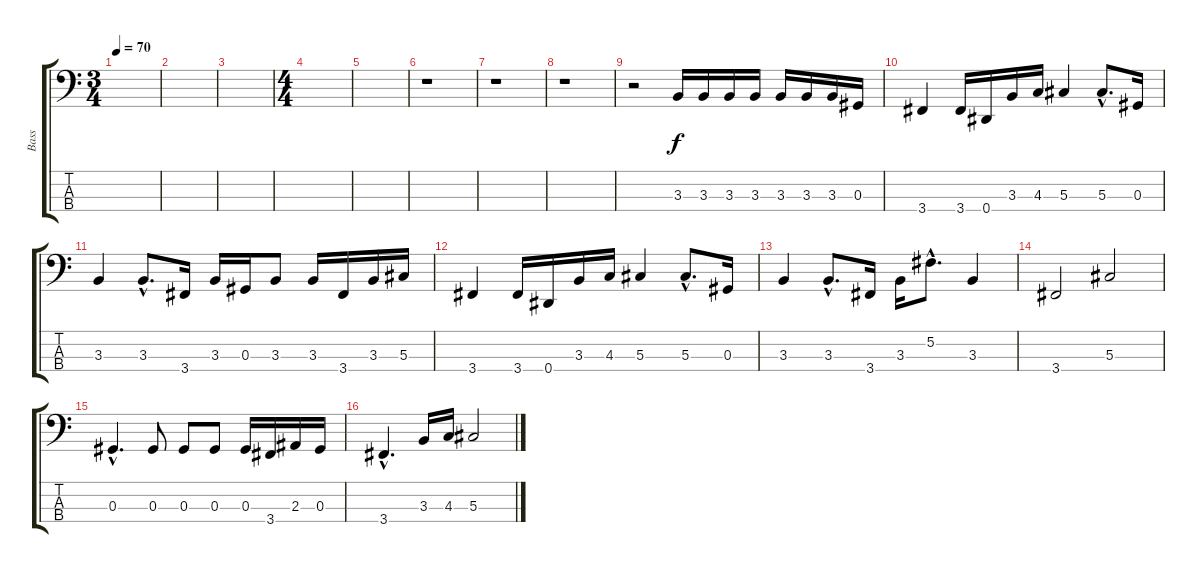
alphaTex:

\track ("Bass" "Bass") {instrument electricbasspick}
\staff {score tabs}
\tuning (Gb2 Db2 Ab1 Eb1) {hide}
\ts (3 4)
\tempo 70
\clef f4
\ks c
|
|
|
\ts (4 4)
|
|
r.1 |
r.1 |
r.1 |
r.2 3.3.16 3.3.16 3.3.16 3.3.16 3.3.16 3.3.16 3.3.16 0.3.16 |
3.4.4 3.4.16 0.4.16 3.3.16 4.3.16 5.3.4 5.3{hac}.8{d} 0.3.16 |
3.3.4 3.3{hac}.8{d} 3.4.16 3.3.16 0.3.16 3.3.8 3.3.16 3.4.16 3.3.16 5.3.16 |
3.4.4 3.4.16 0.4.16 3.3.16 4.3.16 5.3.4 5.3{hac}.8{d} 0.3.16 |
3.3.4 3.3{hac}.8{d} 3.4.16 3.3.16 5.2{hac}.8{d} 3.3.4 |
3.4.2 5.3.2 |
0.3{hac}.4{d} 0.3.8 0.3.8 0.3.8 0.3.16 3.4.16 2.3.16 0.3.16 |
3.4{hac}.4{d} 3.3.16 4.3.16 5.3.2
